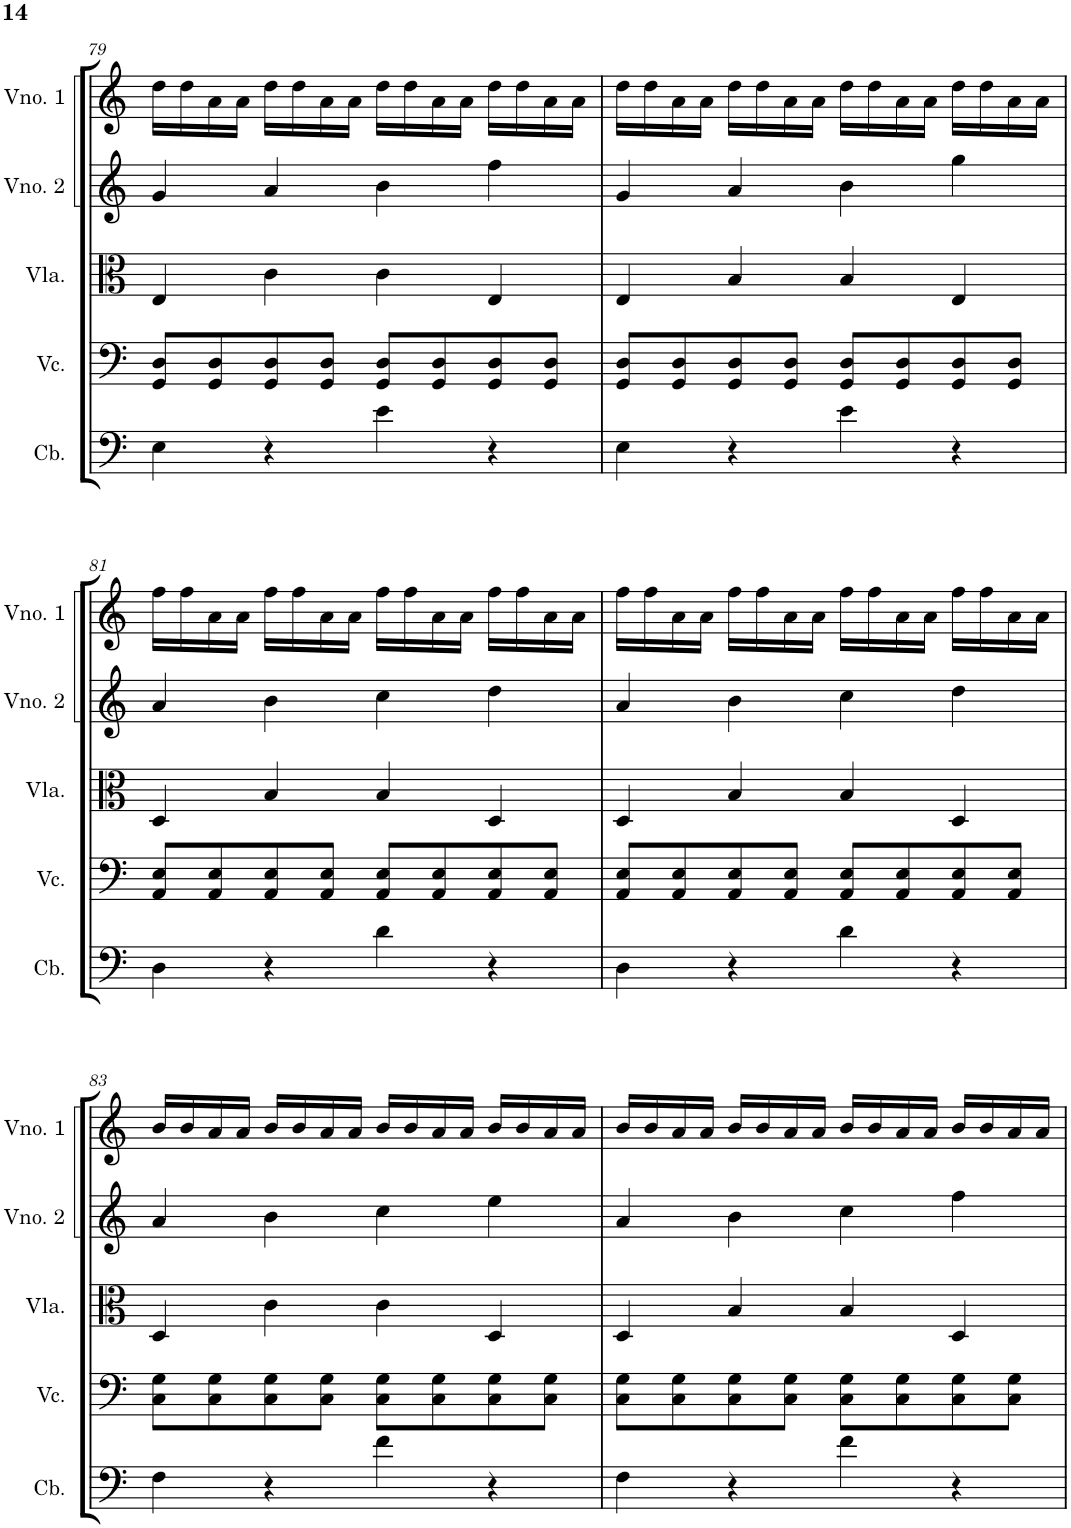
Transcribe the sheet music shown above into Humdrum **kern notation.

**kern	**kern	**kern	**kern	**kern
*part5	*part4	*part3	*part2	*part1
*staff5	*staff4	*staff3	*staff2	*staff1
*I"Contrabaixo	*I"Violoncelo	*I"Viola	*I"Violino 2	*I"Violino 1
*I'Cb.	*I'Vc.	*I'Vla.	*I'Vno. 2	*I'Vno. 1
!!LO:PB:g=z
*clefF4	*clefF4	*clefC3	*clefG2	*clefG2
*Trd7c12	*	*	*	*
*k[]	*k[]	*k[]	*k[]	*k[]
*M4/4	*M4/4	*M4/4	*M4/4	*M4/4
=79	=79	=79	=79	=79
4E\	8GG/ 8D/L	4E/	4g/	16dd\LL
.	.	.	.	16dd\
.	8GG/ 8D/	.	.	16a\
.	.	.	.	16a\JJ
4r	8GG/ 8D/	4c\	4a/	16dd\LL
.	.	.	.	16dd\
.	8GG/ 8D/J	.	.	16a\
.	.	.	.	16a\JJ
4e\	8GG/ 8D/L	4c\	4b\	16dd\LL
.	.	.	.	16dd\
.	8GG/ 8D/	.	.	16a\
.	.	.	.	16a\JJ
4r	8GG/ 8D/	4E/	4ff\	16dd\LL
.	.	.	.	16dd\
.	8GG/ 8D/J	.	.	16a\
.	.	.	.	16a\JJ
=80	=80	=80	=80	=80
4E\	8GG/ 8D/L	4E/	4g/	16dd\LL
.	.	.	.	16dd\
.	8GG/ 8D/	.	.	16a\
.	.	.	.	16a\JJ
4r	8GG/ 8D/	4B/	4a/	16dd\LL
.	.	.	.	16dd\
.	8GG/ 8D/J	.	.	16a\
.	.	.	.	16a\JJ
4e\	8GG/ 8D/L	4B/	4b\	16dd\LL
.	.	.	.	16dd\
.	8GG/ 8D/	.	.	16a\
.	.	.	.	16a\JJ
4r	8GG/ 8D/	4E/	4gg\	16dd\LL
.	.	.	.	16dd\
.	8GG/ 8D/J	.	.	16a\
.	.	.	.	16a\JJ
!!LO:LB:g=z
=81	=81	=81	=81	=81
4D\	8AA/ 8E/L	4D/	4a/	16ff\LL
.	.	.	.	16ff\
.	8AA/ 8E/	.	.	16a\
.	.	.	.	16a\JJ
4r	8AA/ 8E/	4B/	4b\	16ff\LL
.	.	.	.	16ff\
.	8AA/ 8E/J	.	.	16a\
.	.	.	.	16a\JJ
4d\	8AA/ 8E/L	4B/	4cc\	16ff\LL
.	.	.	.	16ff\
.	8AA/ 8E/	.	.	16a\
.	.	.	.	16a\JJ
4r	8AA/ 8E/	4D/	4dd\	16ff\LL
.	.	.	.	16ff\
.	8AA/ 8E/J	.	.	16a\
.	.	.	.	16a\JJ
=82	=82	=82	=82	=82
4D\	8AA/ 8E/L	4D/	4a/	16ff\LL
.	.	.	.	16ff\
.	8AA/ 8E/	.	.	16a\
.	.	.	.	16a\JJ
4r	8AA/ 8E/	4B/	4b\	16ff\LL
.	.	.	.	16ff\
.	8AA/ 8E/J	.	.	16a\
.	.	.	.	16a\JJ
4d\	8AA/ 8E/L	4B/	4cc\	16ff\LL
.	.	.	.	16ff\
.	8AA/ 8E/	.	.	16a\
.	.	.	.	16a\JJ
4r	8AA/ 8E/	4D/	4dd\	16ff\LL
.	.	.	.	16ff\
.	8AA/ 8E/J	.	.	16a\
.	.	.	.	16a\JJ
!!LO:LB:g=z
=83	=83	=83	=83	=83
4F\	8C\ 8G\L	4D/	4a/	16b/LL
.	.	.	.	16b/
.	8C\ 8G\	.	.	16a/
.	.	.	.	16a/JJ
4r	8C\ 8G\	4c\	4b\	16b/LL
.	.	.	.	16b/
.	8C\ 8G\J	.	.	16a/
.	.	.	.	16a/JJ
4f\	8C\ 8G\L	4c\	4cc\	16b/LL
.	.	.	.	16b/
.	8C\ 8G\	.	.	16a/
.	.	.	.	16a/JJ
4r	8C\ 8G\	4D/	4ee\	16b/LL
.	.	.	.	16b/
.	8C\ 8G\J	.	.	16a/
.	.	.	.	16a/JJ
=84	=84	=84	=84	=84
4F\	8C\ 8G\L	4D/	4a/	16b/LL
.	.	.	.	16b/
.	8C\ 8G\	.	.	16a/
.	.	.	.	16a/JJ
4r	8C\ 8G\	4B/	4b\	16b/LL
.	.	.	.	16b/
.	8C\ 8G\J	.	.	16a/
.	.	.	.	16a/JJ
4f\	8C\ 8G\L	4B/	4cc\	16b/LL
.	.	.	.	16b/
.	8C\ 8G\	.	.	16a/
.	.	.	.	16a/JJ
4r	8C\ 8G\	4D/	4ff\	16b/LL
.	.	.	.	16b/
.	8C\ 8G\J	.	.	16a/
.	.	.	.	16a/JJ
=	=	=	=	=
*-	*-	*-	*-	*-
